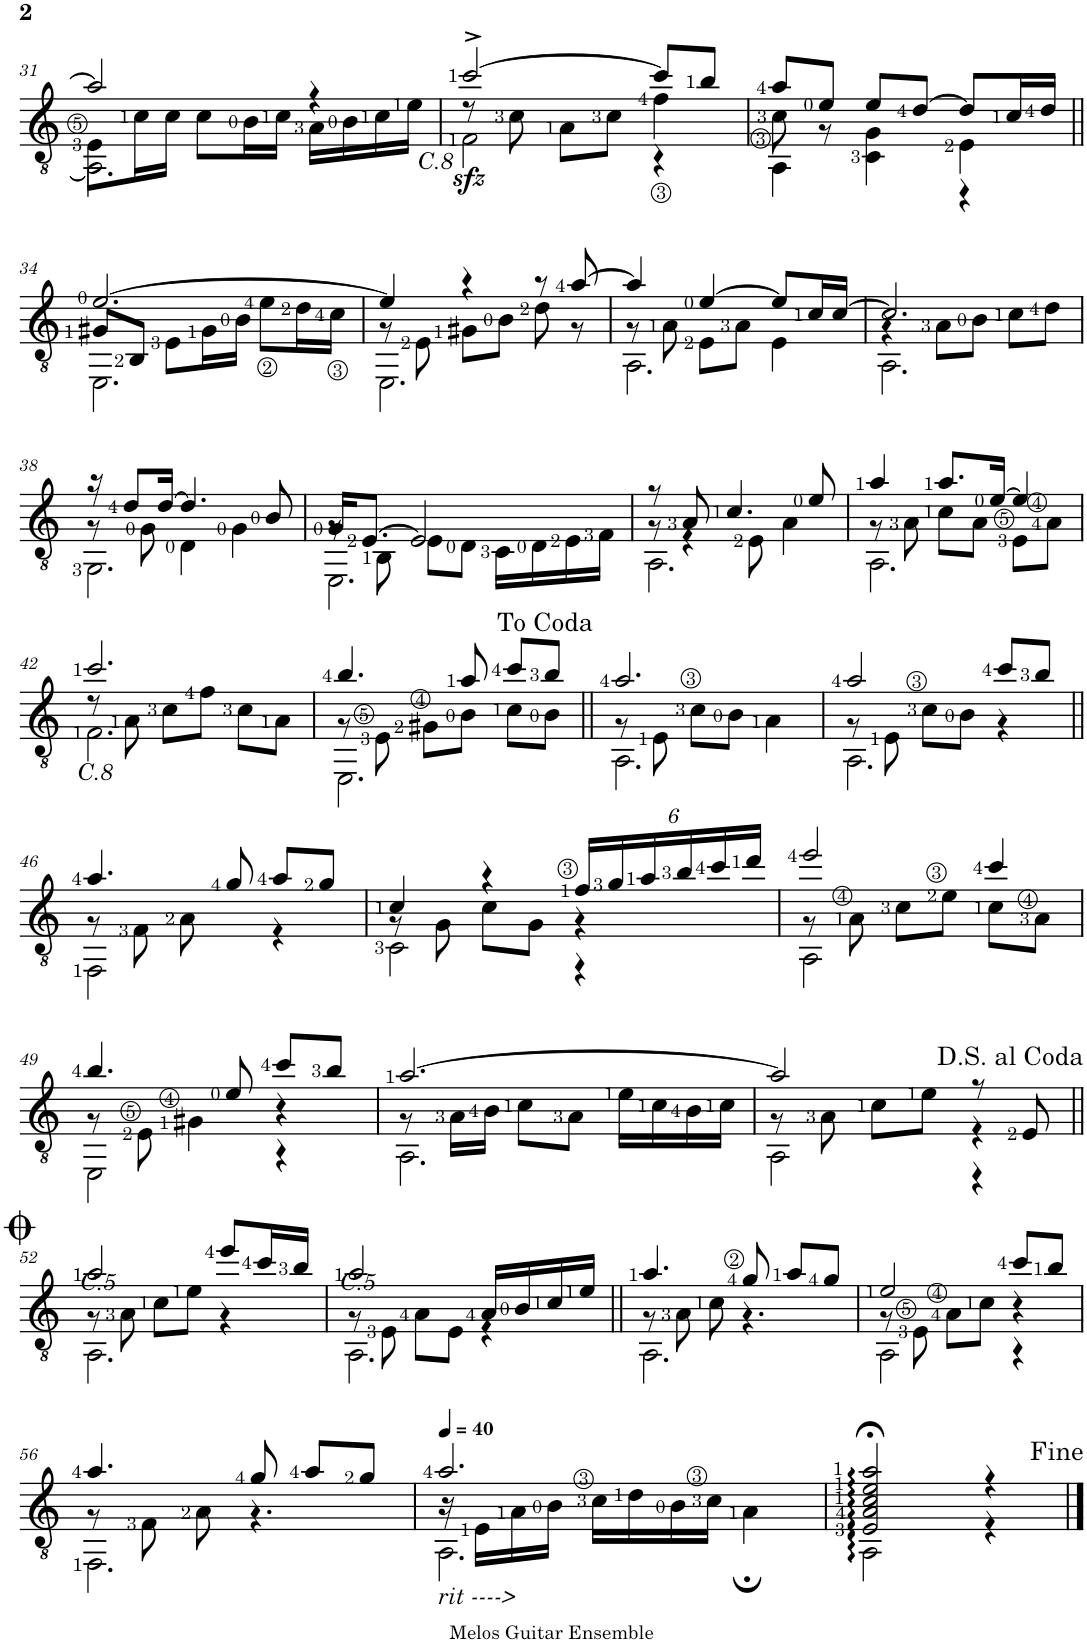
**kern	**dynam
*part1	*part1
*staff1	*staff1
*I"클래식 기타	*
!!LO:PB:g=z
*clefGv2	*
*k[]	*
*M3/4	*
=31	=31
*^	*
*	*^	*
2a/]	8E\L	2.AA\]	.
.	16c\L	.	.
.	16c\JJ	.	.
.	8c\L	.	.
.	16B\L	.	.
.	16c\JJ	.	.
4r	16A\LL	.	.
.	16B\	.	.
.	16c\	.	.
.	16e\JJ	.	.
=32	=32	=32	=32
!LO:TX:b:i:t=C.8	!	!	!
!	!	!	!LO:DY:b
[2cc^/	8r	2F\	sfz
.	8c\	.	.
.	8A\L	.	.
.	8c\J	.	.
8cc/L]	4f\	4r	.
8b/J	.	.	.
=33	=33	=33	=33
8a/L	8c\	4AA\	.
8e/J	8r	.	.
8e/L	4G\	4C\	.
[8d/J	.	.	.
8d/L]	4E\	4r	.
16c/L	.	.	.
16d/JJ	.	.	.
!!LO:LB:g=z	!!	!!
=34||	=34||	=34||	=34||
[2.e/	8G#X/L	2.EE\	.
.	8BB/J	.	.
.	8E\L	.	.
.	16G#\L	.	.
.	16B\JJ	.	.
.	8e\L	.	.
.	16d\L	.	.
.	16c\JJ	.	.
=35	=35	=35	=35
4e/]	8r	2.EE\	.
.	8E\	.	.
4r	8G#X\L	.	.
.	8B\J	.	.
8r	8d\	.	.
[8a/	8r	.	.
=36	=36	=36	=36
4a/]	8r	2.AA\	.
.	8A\	.	.
[4e/	8E\L	.	.
.	8A\J	.	.
8e/L]	4E\	.	.
16c/L	.	.	.
[16c/JJ	.	.	.
=37	=37	=37	=37
2.c/]	4r	2.AA\	.
.	8A\L	.	.
.	8B\J	.	.
.	8c\L	.	.
.	8d\J	.	.
!!LO:LB:g=z	!!	!!
=38	=38	=38	=38
16r	8r	2.GG\	.
8d/L	.	.	.
.	8G\	.	.
[16d/Jk	.	.	.
4.d/]	4D\	.	.
.	4G\	.	.
8B/	.	.	.
=39	=39	=39	=39
16G/KL	8r	2.EE\	.
[8.E/J	.	.	.
.	8BB\	.	.
2E/]	8E\L	.	.
.	8D\J	.	.
.	16C\LL	.	.
.	16D\	.	.
.	16E\	.	.
.	16F\JJ	.	.
=40	=40	=40	=40
8r	8r	2.AA\	.
8A/	4r	.	.
4.c/	.	.	.
.	8E\	.	.
.	4A\	.	.
8e/	.	.	.
=41	=41	=41	=41
4a/	8r	2.AA\	.
.	8A\	.	.
8.a/L	8c\L	.	.
.	8A\J	.	.
[16e/Jk	.	.	.
4e/]	8E\L	.	.
.	8A\J	.	.
!!LO:LB:g=z	!!	!!
=42	=42	=42	=42
!LO:TX:b:i:t=C.8	!	!	!
2.cc/	8r	2.F\	.
.	8A\	.	.
.	8c\L	.	.
.	8f\J	.	.
.	8c\L	.	.
.	8A\J	.	.
=43	=43	=43	=43
4.b/	8r	2.EE\	.
.	8E\	.	.
.	8G#X\L	.	.
8a/	8B\J	.	.
8cc/L	8c\L	.	.
8b/J	8B\J	.	.
=44||	=44||	=44||	=44||
2.a/	8r	2.AA\	.
.	8E\	.	.
.	8c\L	.	.
.	8B\J	.	.
.	4A\	.	.
=45	=45	=45	=45
2a/	8r	2.AA\	.
.	8E\	.	.
.	8c\L	.	.
.	8B\J	.	.
8cc/L	4r	.	.
8b/J	.	.	.
!!LO:LB:g=z	!!	!!
=46||	=46||	=46||	=46||
4.a/	8r	2FF\	.
.	8F\	.	.
.	8A\	.	.
8g/	4.ryy	.	.
8a/L	.	4r	.
8g/J	.	.	.
=47	=47	=47	=47
4c/	8r	2C\	.
.	8G\	.	.
4r	8c\L	.	.
.	8G\J	.	.
*Xbrackettup	*	*	*
24f/LL	4r	4r	.
24g/	.	.	.
24a/	.	.	.
24b/	.	.	.
24cc/	.	.	.
24dd/JJ	.	.	.
=48	=48	=48	=48
2ee/	8r	2AA\	.
.	8A\	.	.
.	8c\L	.	.
.	8e\J	.	.
4cc/	8c\L	4ryy	.
.	8A\J	.	.
!!LO:LB:g=z	!!	!!
=49	=49	=49	=49
4.b/	8r	2EE\	.
.	8E\	.	.
.	4G#X\	.	.
8e/	.	.	.
8cc/L	4r	4r	.
8b/J	.	.	.
=50	=50	=50	=50
[2.a/	8r	2.AA\	.
.	16A\LL	.	.
.	16B\JJ	.	.
.	8c\L	.	.
.	8A\J	.	.
.	16e\LL	.	.
.	16c\	.	.
.	16B\	.	.
.	16c\JJ	.	.
=51	=51	=51	=51
2a/]	8r	2AA\	.
.	8A\	.	.
.	8c\L	.	.
.	8e\J	.	.
8r	4r	4r	.
8E/	.	.	.
!!LO:LB:g=z	!!	!!
=52||	=52||	=52||	=52||
!LO:TX:b:i:t=C.5	!	!	!
2a/	8r	2.AA\	.
.	8A\	.	.
.	8c\L	.	.
.	8e\J	.	.
8ee/L	4r	.	.
16cc/L	.	.	.
16b/JJ	.	.	.
=53	=53	=53	=53
!LO:TX:b:i:t=C.5	!	!	!
2a/	8r	2.AA\	.
.	8E\	.	.
.	8A\L	.	.
.	8E\J	.	.
16A/LL	4r	.	.
16B/	.	.	.
16c/	.	.	.
16e/JJ	.	.	.
=54||	=54||	=54||	=54||
4.a/	8r	2.AA\	.
.	8A\	.	.
.	8c\	.	.
8g/	4.r	.	.
8a/L	.	.	.
8g/J	.	.	.
=55	=55	=55	=55
2e/	8r	2AA\	.
.	8E\	.	.
.	8A\L	.	.
.	8c\J	.	.
8cc/L	4r	4r	.
8b/J	.	.	.
!!LO:LB:g=z	!!	!!
=56	=56	=56	=56
4.a/	8r	2.FF\	.
.	8F\	.	.
.	8A\	.	.
8g/	4.r	.	.
8a/L	.	.	.
8g/J	.	.	.
=57	=57	=57	=57
*MM40	*	*	*
!LO:TX:b:i:t=rit ---->	!	!	!
2.a/	16r	2.AA\	.
.	16E\LL	.	.
.	16A\	.	.
.	16B\JJ	.	.
.	16c\LL	.	.
.	16d\	.	.
.	16B\	.	.
.	16c\JJ	.	.
.	4A;\	.	.
*	*v	*v	*
=58	=58	=58
2E/;< 2A/;< 2c/;< 2e/;< 2a/;<	2AA:\	.
4r	4r	.
*v	*v	*
==	==
*-	*-
